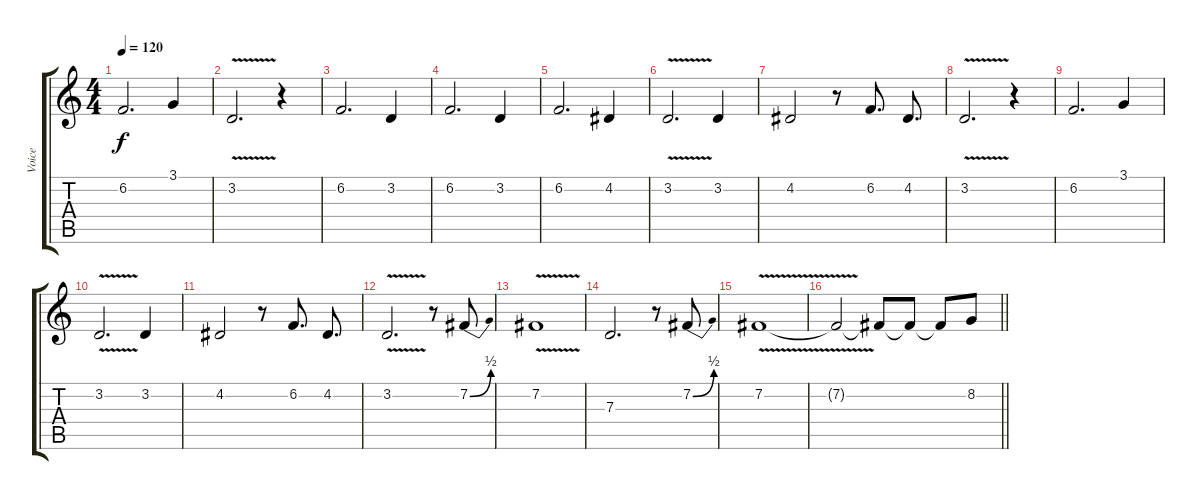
\track ("Voice" "Voice") {instrument tuba}
\staff {score tabs}
\tuning (E4 B3 G3 D3 A2 E2) {hide}
\ts (4 4)
\tempo 120
\clef g2
\ks c
6.2.2{d dy f} 3.1.4 |
3.2{v}.2{d} r.4 |
6.2.2{d} 3.2.4 |
6.2.2{d} 3.2.4 |
6.2.2{d} 4.2.4 |
3.2{v}.2{d} 3.2.4 |
4.2.2 r.8 6.2.8{d} 4.2.8{d} |
3.2{v}.2{d} r.4 |
6.2.2{d} 3.1.4 |
3.2{v}.2{d} 3.2.4 |
4.2.2 r.8 6.2.8{d} 4.2.8{d} |
3.2{v}.2{d} r.8 7.2{be (bend 0 0 60 2)}.8 |
7.2{v}.1 |
7.3.2{d} r.8 7.2{be (bend 0 0 60 2)}.8 |
7.2{v}.1 |
\barLineRight lightlight
7.2{t}.2 7.2{t}.8 7.2{t}.8 7.2{t}.8 8.2.8
